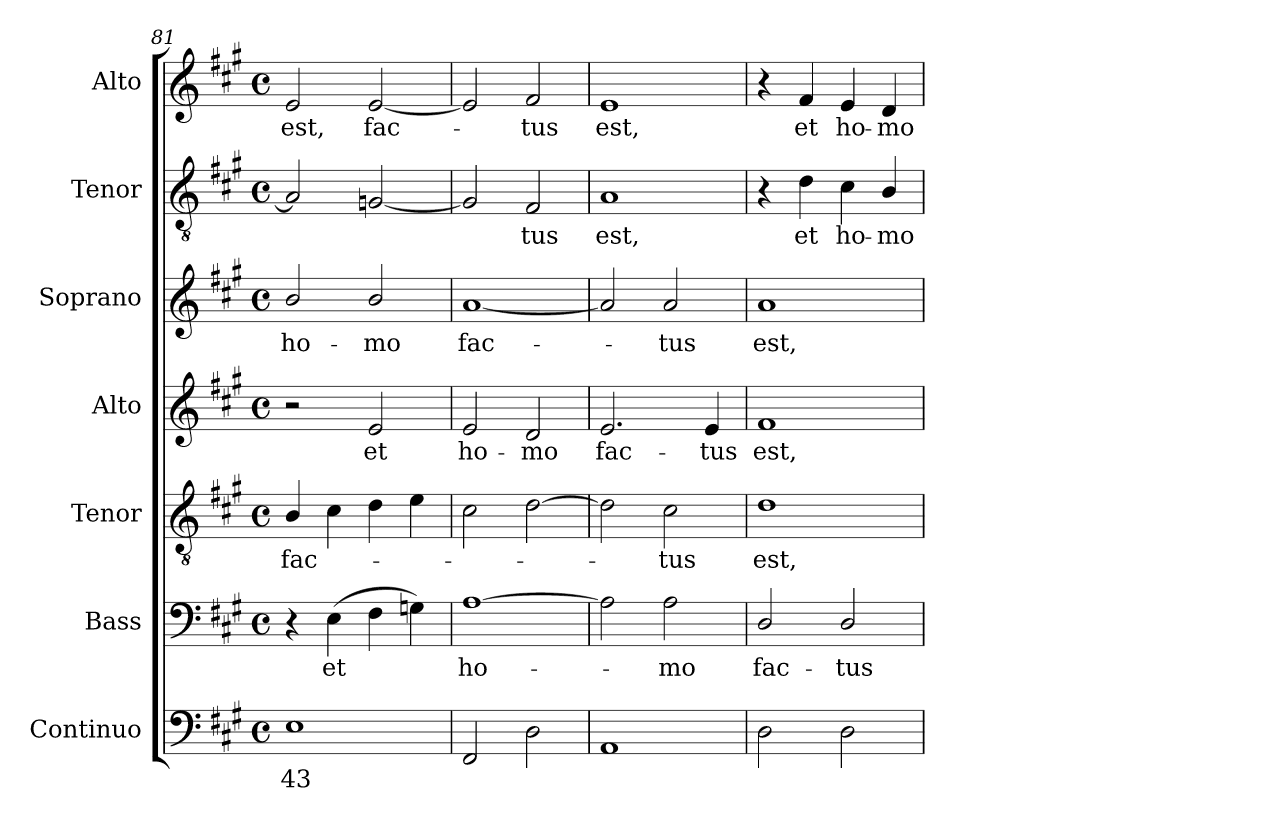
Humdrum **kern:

**kern	**text	**kern	**text	**kern	**text	**kern	**text	**kern	**text	**kern	**text	**kern	**text
*part7	*part7	*part6	*part6	*part5	*part5	*part4	*part4	*part3	*part3	*part2	*part2	*part1	*part1
*staff7	*staff7	*staff6	*staff6	*staff5	*staff5	*staff4	*staff4	*staff3	*staff3	*staff2	*staff2	*staff1	*staff1
*I"Continuo	*	*I"Bass	*	*I"Tenor	*	*I"Alto	*	*I"Soprano	*	*I"Tenor	*	*I"Alto	*
*I'Cont.	*	*I'B.	*	*I'T.	*	*I'A.	*	*I'S.	*	*I'T.	*	*I'A.	*
*clefF4	*	*clefF4	*	*clefGv2	*	*clefG2	*	*clefG2	*	*clefGv2	*	*clefG2	*
*	*	*	*	*ITrd7c12	*	*	*	*	*	*ITrd7c12	*	*	*
*k[f#c#g#]	*	*k[f#c#g#]	*	*k[f#c#g#]	*	*k[f#c#g#]	*	*k[f#c#g#]	*	*k[f#c#g#]	*	*k[f#c#g#]	*
*A:	*	*A:	*	*A:	*	*A:	*	*A:	*	*A:	*	*A:	*
*M4/4	*	*M4/4	*	*M4/4	*	*M4/4	*	*M4/4	*	*M4/4	*	*M4/4	*
*met(c)	*	*met(c)	*	*met(c)	*	*met(c)	*	*met(c)	*	*met(c)	*	*met(c)	*
=81	=81	=81	=81	=81	=81	=81	=81	=81	=81	=81	=81	=81	=81
!	!LO:LY:b:color=#000000	!	!	!	!	!	!	!	!	!	!	!	!
!	!	!	!	!	!LO:LY:b:color=#000000	!	!	!	!	!	!	!	!
!	!	!	!	!	!	!	!	!	!LO:LY:b:color=#000000	!	!	!	!
!	!	!	!	!	!	!	!	!	!	!	!	!	!LO:LY:b:color=#000000
1Ei	43	4r	.	4BBi/	fac-	2r	.	2bi/	ho-	2AAi/]	.	2ei/	est,
!	!	!	!LO:LY:b:color=#000000	!	!	!	!	!	!	!	!	!	!
.	.	(4Ei\	et	4C#i\	.	.	.	.	.	.	.	.	.
!	!	!	!	!	!	!	!LO:LY:b:color=#000000	!	!	!	!	!	!
!	!	!	!	!	!	!	!	!	!LO:LY:b:color=#000000	!	!	!	!
!	!	!	!	!	!	!	!	!	!	!	!	!	!LO:LY:b:color=#000000
.	.	4F#i\	.	4Di\	.	2ei/	et	2bi/	-mo	[2GGni/	.	[2ei/	fac-
.	.	4Gni\)	.	4Ei\	.	.	.	.	.	.	.	.	.
=82	=82	=82	=82	=82	=82	=82	=82	=82	=82	=82	=82	=82	=82
!	!	!	!LO:LY:b:color=#000000	!	!	!	!	!	!	!	!	!	!
!	!	!	!	!	!	!	!LO:LY:b:color=#000000	!	!	!	!	!	!
!	!	!	!	!	!	!	!	!	!LO:LY:b:color=#000000	!	!	!	!
2FF#i/	.	[1Ai	ho-	2C#i\	.	2ei/	ho-	[1ai	fac-	2GGi/]	.	2ei/]	.
!	!	!	!	!	!	!	!LO:LY:b:color=#000000	!	!	!	!	!	!
!	!	!	!	!	!	!	!	!	!	!	!LO:LY:b:color=#000000	!	!
!	!	!	!	!	!	!	!	!	!	!	!	!	!LO:LY:b:color=#000000
2Di\	.	.	.	[2Di\	.	2di/	-mo	.	.	2FF#i/	-tus	2f#i/	-tus
=83	=83	=83	=83	=83	=83	=83	=83	=83	=83	=83	=83	=83	=83
!	!	!	!	!	!	!	!LO:LY:b:color=#000000	!	!	!	!	!	!
!	!	!	!	!	!	!	!	!	!	!	!LO:LY:b:color=#000000	!	!
!	!	!	!	!	!	!	!	!	!	!	!	!	!LO:LY:b:color=#000000
1AAi	.	2Ai\]	.	2Di\]	.	2.ei/	fac-	2ai/]	.	1AAi	est,	1ei	est,
!	!	!	!LO:LY:b:color=#000000	!	!	!	!	!	!	!	!	!	!
!	!	!	!	!	!LO:LY:b:color=#000000	!	!	!	!	!	!	!	!
!	!	!	!	!	!	!	!	!	!LO:LY:b:color=#000000	!	!	!	!
.	.	2Ai\	-mo	2C#i\	-tus	.	.	2ai/	-tus	.	.	.	.
!	!	!	!	!	!	!	!LO:LY:b:color=#000000	!	!	!	!	!	!
.	.	.	.	.	.	4ei/	-tus	.	.	.	.	.	.
!!LO:PB:g=z
=84	=84	=84	=84	=84	=84	=84	=84	=84	=84	=84	=84	=84	=84
!	!	!	!LO:LY:b:color=#000000	!	!	!	!	!	!	!	!	!	!
!	!	!	!	!	!LO:LY:b:color=#000000	!	!	!	!	!	!	!	!
!	!	!	!	!	!	!	!LO:LY:b:color=#000000	!	!	!	!	!	!
!	!	!	!	!	!	!	!	!	!LO:LY:b:color=#000000	!	!	!	!
2Di\	.	2Di/	fac-	1Di	est,	1f#i	est,	1ai	est,	4r	.	4r	.
!	!	!	!	!	!	!	!	!	!	!	!LO:LY:b:color=#000000	!	!
!	!	!	!	!	!	!	!	!	!	!	!	!	!LO:LY:b:color=#000000
.	.	.	.	.	.	.	.	.	.	4Di\	et	4f#i/	et
!	!	!	!LO:LY:b:color=#000000	!	!	!	!	!	!	!	!	!	!
!	!	!	!	!	!	!	!	!	!	!	!LO:LY:b:color=#000000	!	!
!	!	!	!	!	!	!	!	!	!	!	!	!	!LO:LY:b:color=#000000
2Di\	.	2Di/	-tus	.	.	.	.	.	.	4C#i\	ho-	4ei/	ho-
!	!	!	!	!	!	!	!	!	!	!	!LO:LY:b:color=#000000	!	!
!	!	!	!	!	!	!	!	!	!	!	!	!	!LO:LY:b:color=#000000
.	.	.	.	.	.	.	.	.	.	4BBi/	-mo	4di/	-mo
=	=	=	=	=	=	=	=	=	=	=	=	=	=
*-	*-	*-	*-	*-	*-	*-	*-	*-	*-	*-	*-	*-	*-
